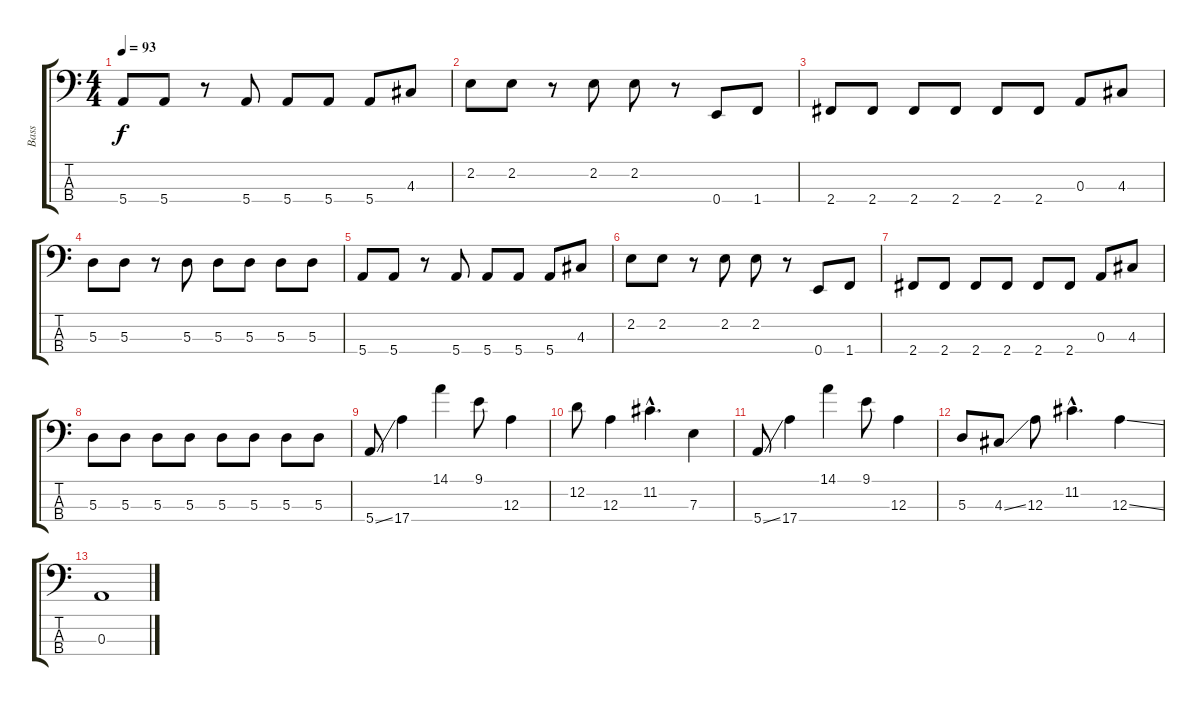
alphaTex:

\track ("Bass" "Bass") {instrument electricbassfinger}
\staff {score tabs}
\tuning (G2 D2 A1 E1) {hide}
\ts (4 4)
\tempo 93
\clef f4
\ks c
5.4.8{dy f} 5.4.8 r.8 5.4.8 5.4.8 5.4.8 5.4.8 4.3.8 |
2.2.8 2.2.8 r.8 2.2.8 2.2.8 r.8 0.4.8 1.4.8 |
2.4.8 2.4.8 2.4.8 2.4.8 2.4.8 2.4.8 0.3.8 4.3.8 |
5.3.8 5.3.8 r.8 5.3.8 5.3.8 5.3.8 5.3.8 5.3.8 |
5.4.8 5.4.8 r.8 5.4.8 5.4.8 5.4.8 5.4.8 4.3.8 |
2.2.8 2.2.8 r.8 2.2.8 2.2.8 r.8 0.4.8 1.4.8 |
2.4.8 2.4.8 2.4.8 2.4.8 2.4.8 2.4.8 0.3.8 4.3.8 |
5.3.8 5.3.8 5.3.8 5.3.8 5.3.8 5.3.8 5.3.8 5.3.8 |
5.4{ss}.8 17.4.4 14.1.4 9.1.8 12.3.4 |
12.2.8 12.3.4 11.2{hac}.4{d} 7.3.4 |
5.4{ss}.8 17.4.4 14.1.4 9.1.8 12.3.4 |
5.3.8 4.3{ss}.8 12.3.8 11.2{hac}.4{d} 12.3{ss}.4 |
0.3.1
